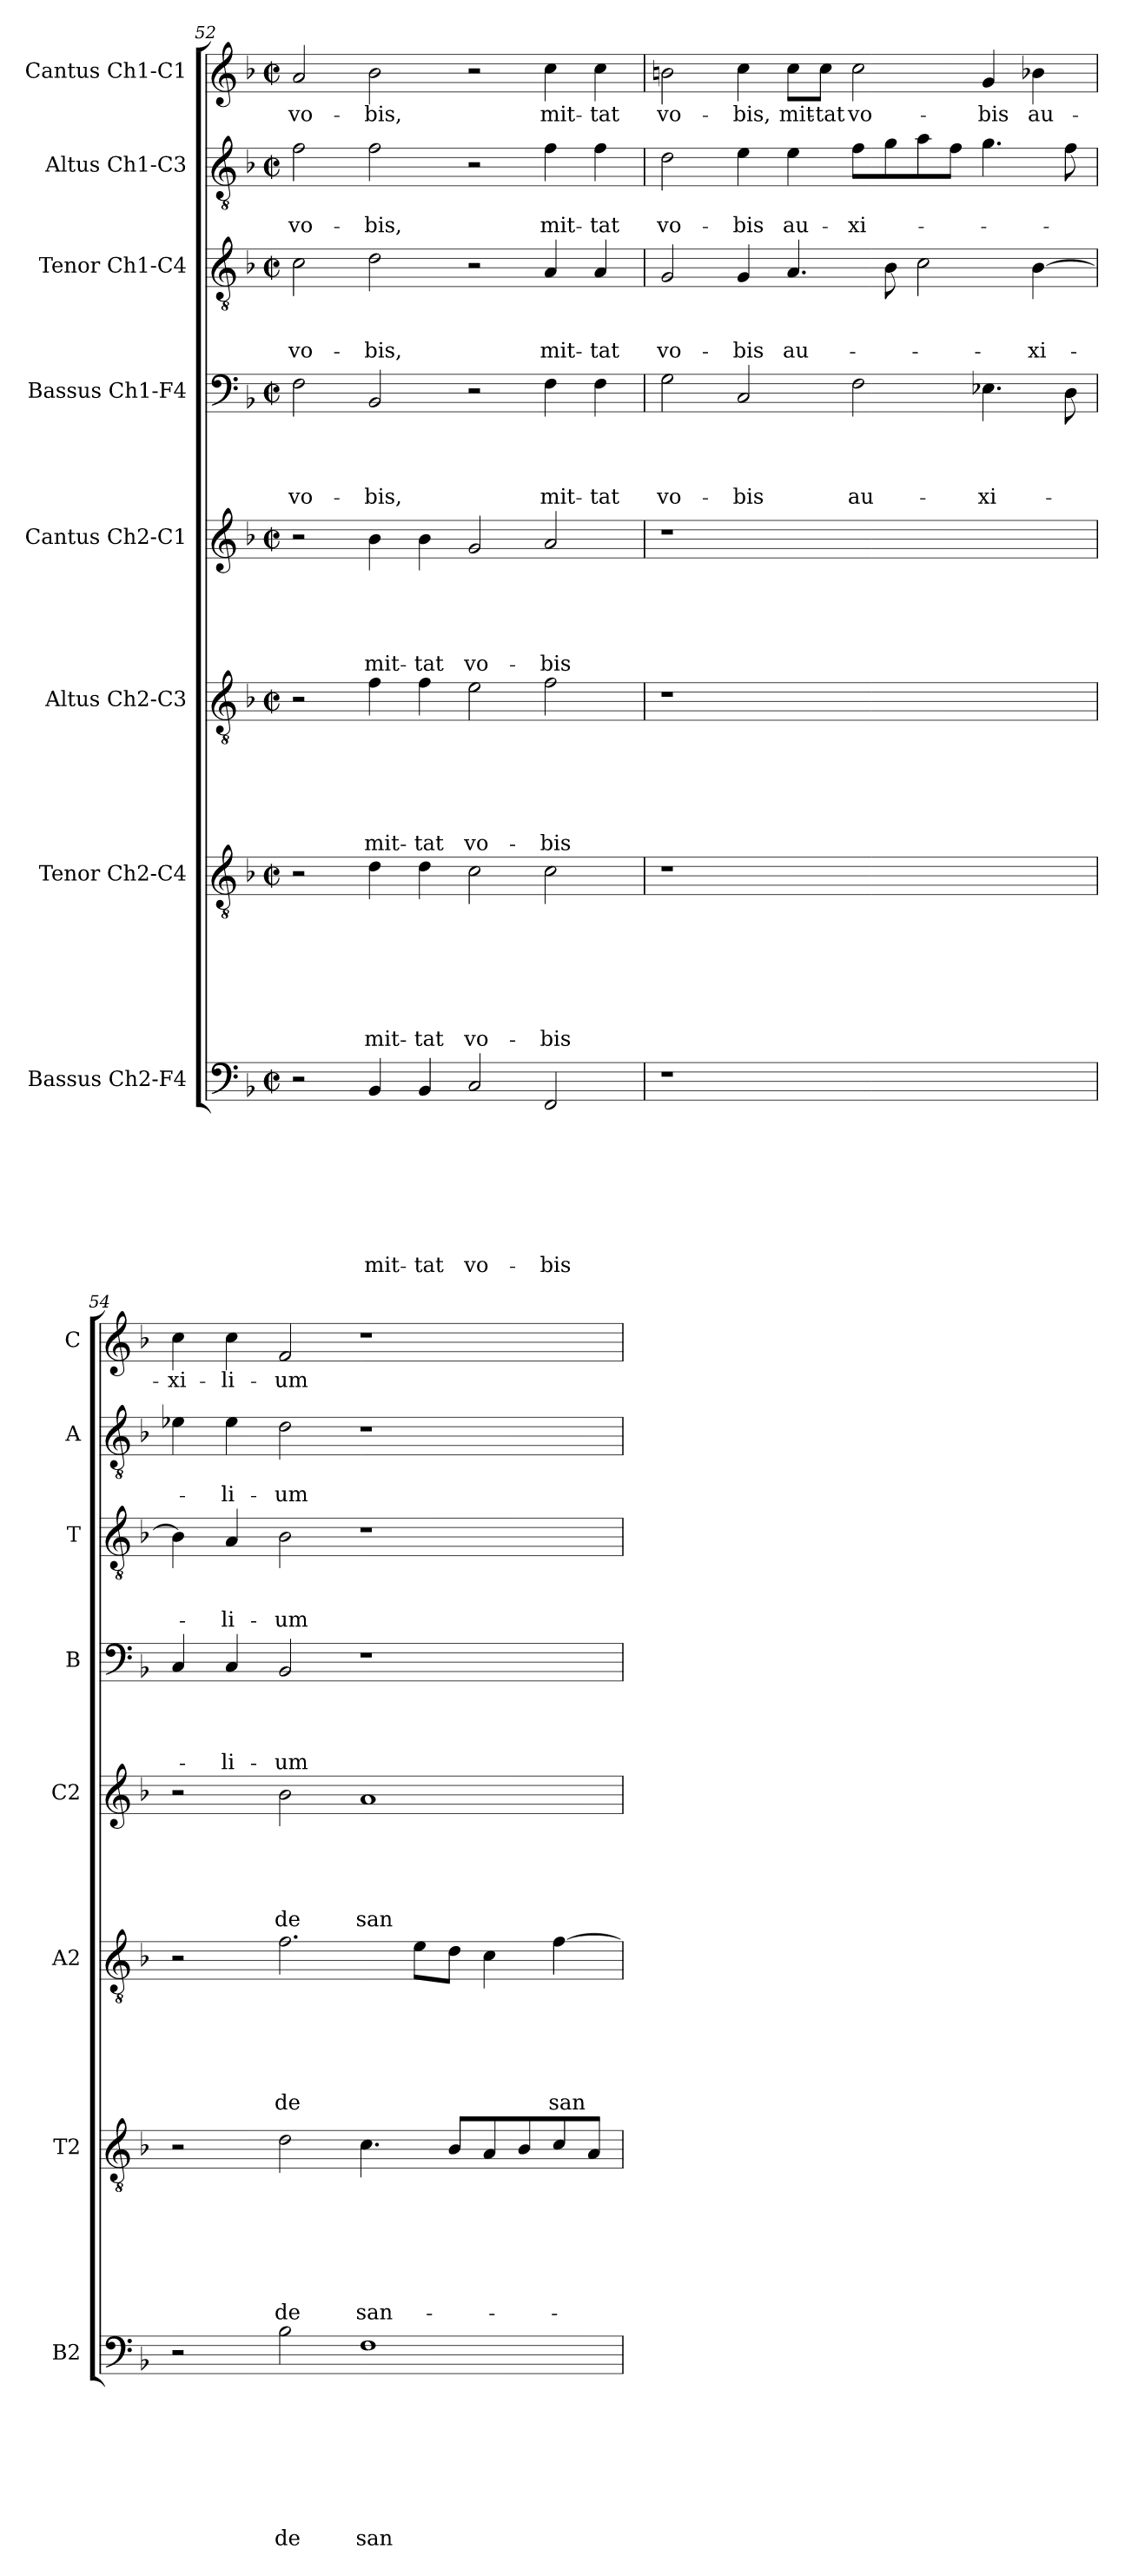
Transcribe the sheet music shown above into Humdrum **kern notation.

**kern	**text	**text	**text	**text	**text	**text	**text	**text	**kern	**text	**text	**text	**text	**text	**text	**text	**kern	**text	**text	**text	**text	**text	**text	**kern	**text	**text	**text	**text	**text	**kern	**text	**text	**text	**text	**kern	**text	**text	**text	**kern	**text	**text	**kern	**text
*part8	*part8	*part8	*part8	*part8	*part8	*part8	*part8	*part8	*part7	*part7	*part7	*part7	*part7	*part7	*part7	*part7	*part6	*part6	*part6	*part6	*part6	*part6	*part6	*part5	*part5	*part5	*part5	*part5	*part5	*part4	*part4	*part4	*part4	*part4	*part3	*part3	*part3	*part3	*part2	*part2	*part2	*part1	*part1
*staff8	*staff8	*staff8	*staff8	*staff8	*staff8	*staff8	*staff8	*staff8	*staff7	*staff7	*staff7	*staff7	*staff7	*staff7	*staff7	*staff7	*staff6	*staff6	*staff6	*staff6	*staff6	*staff6	*staff6	*staff5	*staff5	*staff5	*staff5	*staff5	*staff5	*staff4	*staff4	*staff4	*staff4	*staff4	*staff3	*staff3	*staff3	*staff3	*staff2	*staff2	*staff2	*staff1	*staff1
*I"Bassus Ch2-F4	*	*	*	*	*	*	*	*	*I"Tenor Ch2-C4	*	*	*	*	*	*	*	*I"Altus Ch2-C3	*	*	*	*	*	*	*I"Cantus Ch2-C1	*	*	*	*	*	*I"Bassus Ch1-F4	*	*	*	*	*I"Tenor Ch1-C4	*	*	*	*I"Altus Ch1-C3	*	*	*I"Cantus Ch1-C1	*
*I'B2	*	*	*	*	*	*	*	*	*I'T2	*	*	*	*	*	*	*	*I'A2	*	*	*	*	*	*	*I'C2	*	*	*	*	*	*I'B	*	*	*	*	*I'T	*	*	*	*I'A	*	*	*I'C	*
*clefF4	*	*	*	*	*	*	*	*	*clefGv2	*	*	*	*	*	*	*	*clefGv2	*	*	*	*	*	*	*clefG2	*	*	*	*	*	*clefF4	*	*	*	*	*clefGv2	*	*	*	*clefGv2	*	*	*clefG2	*
*k[b-]	*	*	*	*	*	*	*	*	*k[b-]	*	*	*	*	*	*	*	*k[b-]	*	*	*	*	*	*	*k[b-]	*	*	*	*	*	*k[b-]	*	*	*	*	*k[b-]	*	*	*	*k[b-]	*	*	*k[b-]	*
*F:	*	*	*	*	*	*	*	*	*F:	*	*	*	*	*	*	*	*F:	*	*	*	*	*	*	*F:	*	*	*	*	*	*F:	*	*	*	*	*F:	*	*	*	*F:	*	*	*F:	*
*M2/2	*	*	*	*	*	*	*	*	*M2/2	*	*	*	*	*	*	*	*M2/2	*	*	*	*	*	*	*M2/2	*	*	*	*	*	*M2/2	*	*	*	*	*M2/2	*	*	*	*M2/2	*	*	*M2/2	*
*met(c|)	*	*	*	*	*	*	*	*	*met(c|)	*	*	*	*	*	*	*	*met(c|)	*	*	*	*	*	*	*met(c|)	*	*	*	*	*	*met(c|)	*	*	*	*	*met(c|)	*	*	*	*met(c|)	*	*	*met(c|)	*
=52	=52	=52	=52	=52	=52	=52	=52	=52	=52	=52	=52	=52	=52	=52	=52	=52	=52	=52	=52	=52	=52	=52	=52	=52	=52	=52	=52	=52	=52	=52	=52	=52	=52	=52	=52	=52	=52	=52	=52	=52	=52	=52	=52
!	!	!	!	!	!	!	!	!	!	!	!	!	!	!	!	!	!	!	!	!	!	!	!	!	!	!	!	!	!	!	!	!	!	!LO:LY:b	!	!	!	!LO:LY:b	!	!	!LO:LY:b	!	!LO:LY:b
2r	.	.	.	.	.	.	.	.	2r	.	.	.	.	.	.	.	2r	.	.	.	.	.	.	2r	.	.	.	.	.	2F\	.	.	.	vo-	2c\	.	.	vo-	2f\	.	vo-	2a/	vo-
!	!	!	!	!	!	!	!	!LO:LY:b	!	!	!	!	!	!	!	!LO:LY:b	!	!	!	!	!	!	!LO:LY:b	!	!	!	!	!	!LO:LY:b	!	!	!	!	!LO:LY:b	!	!	!	!LO:LY:b	!	!	!LO:LY:b	!	!LO:LY:b
4BB-/	.	.	.	.	.	.	.	mit-	4d\	.	.	.	.	.	.	mit-	4f\	.	.	.	.	.	mit-	4b-\	.	.	.	.	mit-	2BB-/	.	.	.	-bis,	2d\	.	.	-bis,	2f\	.	-bis,	2b-\	-bis,
!	!	!	!	!	!	!	!	!LO:LY:b	!	!	!	!	!	!	!	!LO:LY:b	!	!	!	!	!	!	!LO:LY:b	!	!	!	!	!	!LO:LY:b	!	!	!	!	!	!	!	!	!	!	!	!	!	!
4BB-/	.	.	.	.	.	.	.	-tat	4d\	.	.	.	.	.	.	-tat	4f\	.	.	.	.	.	-tat	4b-\	.	.	.	.	-tat	.	.	.	.	.	.	.	.	.	.	.	.	.	.
!	!	!	!	!	!	!	!	!LO:LY:b	!	!	!	!	!	!	!	!LO:LY:b	!	!	!	!	!	!	!LO:LY:b	!	!	!	!	!	!LO:LY:b	!	!	!	!	!	!	!	!	!	!	!	!	!	!
2C/	.	.	.	.	.	.	.	vo-	2c\	.	.	.	.	.	.	vo-	2e\	.	.	.	.	.	vo-	2g/	.	.	.	.	vo-	2r	.	.	.	.	2r	.	.	.	2r	.	.	2r	.
!	!	!	!	!	!	!	!	!LO:LY:b	!	!	!	!	!	!	!	!LO:LY:b	!	!	!	!	!	!	!LO:LY:b	!	!	!	!	!	!LO:LY:b	!	!	!	!	!LO:LY:b	!	!	!	!LO:LY:b	!	!	!LO:LY:b	!	!LO:LY:b
2FF/	.	.	.	.	.	.	.	-bis	2c\	.	.	.	.	.	.	-bis	2f\	.	.	.	.	.	-bis	2a/	.	.	.	.	-bis	4F\	.	.	.	mit-	4A/	.	.	mit-	4f\	.	mit-	4cc\	mit-
!	!	!	!	!	!	!	!	!	!	!	!	!	!	!	!	!	!	!	!	!	!	!	!	!	!	!	!	!	!	!	!	!	!	!LO:LY:b	!	!	!	!LO:LY:b	!	!	!LO:LY:b	!	!LO:LY:b
.	.	.	.	.	.	.	.	.	.	.	.	.	.	.	.	.	.	.	.	.	.	.	.	.	.	.	.	.	.	4F\	.	.	.	-tat	4A/	.	.	-tat	4f\	.	-tat	4cc\	-tat
=53	=53	=53	=53	=53	=53	=53	=53	=53	=53	=53	=53	=53	=53	=53	=53	=53	=53	=53	=53	=53	=53	=53	=53	=53	=53	=53	=53	=53	=53	=53	=53	=53	=53	=53	=53	=53	=53	=53	=53	=53	=53	=53	=53
!	!	!	!	!	!	!	!	!	!	!	!	!	!	!	!	!	!	!	!	!	!	!	!	!	!	!	!	!	!	!	!	!	!	!LO:LY:b	!	!	!	!LO:LY:b	!	!	!LO:LY:b	!	!LO:LY:b
1r	.	.	.	.	.	.	.	.	1r	.	.	.	.	.	.	.	1r	.	.	.	.	.	.	1r	.	.	.	.	.	2G\	.	.	.	vo-	2G/	.	.	vo-	2d\	.	vo-	2bn\	vo-
!	!	!	!	!	!	!	!	!	!	!	!	!	!	!	!	!	!	!	!	!	!	!	!	!	!	!	!	!	!	!	!	!	!	!LO:LY:b	!	!	!	!LO:LY:b	!	!	!LO:LY:b	!	!LO:LY:b
.	.	.	.	.	.	.	.	.	.	.	.	.	.	.	.	.	.	.	.	.	.	.	.	.	.	.	.	.	.	2C/	.	.	.	-bis	4G/	.	.	-bis	4e\	.	-bis	4cc\	-bis,
!	!	!	!	!	!	!	!	!	!	!	!	!	!	!	!	!	!	!	!	!	!	!	!	!	!	!	!	!	!	!	!	!	!	!	!	!	!	!LO:LY:b	!	!	!LO:LY:b	!	!LO:LY:b
.	.	.	.	.	.	.	.	.	.	.	.	.	.	.	.	.	.	.	.	.	.	.	.	.	.	.	.	.	.	.	.	.	.	.	4.A/	.	.	au-	4e\	.	au-	8cc\L	mit-
!	!	!	!	!	!	!	!	!	!	!	!	!	!	!	!	!	!	!	!	!	!	!	!	!	!	!	!	!	!	!	!	!	!	!	!	!	!	!	!	!	!	!	!LO:LY:b
.	.	.	.	.	.	.	.	.	.	.	.	.	.	.	.	.	.	.	.	.	.	.	.	.	.	.	.	.	.	.	.	.	.	.	.	.	.	.	.	.	.	8cc\J	-tat
!	!	!	!	!	!	!	!	!	!	!	!	!	!	!	!	!	!	!	!	!	!	!	!	!	!	!	!	!	!	!	!	!	!	!LO:LY:b	!	!	!	!	!	!	!LO:LY:b	!	!LO:LY:b
1ryy	.	.	.	.	.	.	.	.	1ryy	.	.	.	.	.	.	.	1ryy	.	.	.	.	.	.	1ryy	.	.	.	.	.	2F\	.	.	.	au-	.	.	.	.	8f\L	.	-xi-	2cc\	vo-
.	.	.	.	.	.	.	.	.	.	.	.	.	.	.	.	.	.	.	.	.	.	.	.	.	.	.	.	.	.	.	.	.	.	.	8B-\	.	.	.	8g\	.	.	.	.
.	.	.	.	.	.	.	.	.	.	.	.	.	.	.	.	.	.	.	.	.	.	.	.	.	.	.	.	.	.	.	.	.	.	.	2c\	.	.	.	8a\	.	.	.	.
.	.	.	.	.	.	.	.	.	.	.	.	.	.	.	.	.	.	.	.	.	.	.	.	.	.	.	.	.	.	.	.	.	.	.	.	.	.	.	8f\J	.	.	.	.
!	!	!	!	!	!	!	!	!	!	!	!	!	!	!	!	!	!	!	!	!	!	!	!	!	!	!	!	!	!	!	!	!	!	!LO:LY:b	!	!	!	!	!	!	!	!	!LO:LY:b
.	.	.	.	.	.	.	.	.	.	.	.	.	.	.	.	.	.	.	.	.	.	.	.	.	.	.	.	.	.	4.E-X\	.	.	.	-xi-	.	.	.	.	4.g\	.	.	4g/	-bis
!	!	!	!	!	!	!	!	!	!	!	!	!	!	!	!	!	!	!	!	!	!	!	!	!	!	!	!	!	!	!	!	!	!	!	!	!	!	!LO:LY:b	!	!	!	!	!LO:LY:b
.	.	.	.	.	.	.	.	.	.	.	.	.	.	.	.	.	.	.	.	.	.	.	.	.	.	.	.	.	.	.	.	.	.	.	[4B-\	.	.	-xi-	.	.	.	4b-X\	au-
.	.	.	.	.	.	.	.	.	.	.	.	.	.	.	.	.	.	.	.	.	.	.	.	.	.	.	.	.	.	8D\	.	.	.	.	.	.	.	.	8f\	.	.	.	.
!!LO:PB:g=z
=54	=54	=54	=54	=54	=54	=54	=54	=54	=54	=54	=54	=54	=54	=54	=54	=54	=54	=54	=54	=54	=54	=54	=54	=54	=54	=54	=54	=54	=54	=54	=54	=54	=54	=54	=54	=54	=54	=54	=54	=54	=54	=54	=54
!	!	!	!	!	!	!	!	!	!	!	!	!	!	!	!	!	!	!	!	!	!	!	!	!	!	!	!	!	!	!	!	!	!	!	!	!	!	!	!	!	!	!	!LO:LY:b
2r	.	.	.	.	.	.	.	.	2r	.	.	.	.	.	.	.	2r	.	.	.	.	.	.	2r	.	.	.	.	.	4C/	.	.	.	.	4B-\]	.	.	.	4e-X\	.	.	4cc\	-xi-
!	!	!	!	!	!	!	!	!	!	!	!	!	!	!	!	!	!	!	!	!	!	!	!	!	!	!	!	!	!	!	!	!	!	!LO:LY:b	!	!	!	!LO:LY:b	!	!	!LO:LY:b	!	!LO:LY:b
.	.	.	.	.	.	.	.	.	.	.	.	.	.	.	.	.	.	.	.	.	.	.	.	.	.	.	.	.	.	4C/	.	.	.	-li-	4A/	.	.	-li-	4e-\	.	-li-	4cc\	-li-
!	!	!	!	!	!	!	!	!LO:LY:b	!	!	!	!	!	!	!	!LO:LY:b	!	!	!	!	!	!	!LO:LY:b	!	!	!	!	!	!LO:LY:b	!	!	!	!	!LO:LY:b	!	!	!	!LO:LY:b	!	!	!LO:LY:b	!	!LO:LY:b
2B-\	.	.	.	.	.	.	.	de	2d\	.	.	.	.	.	.	de	2.f\	.	.	.	.	.	de	2b-\	.	.	.	.	de	2BB-/	.	.	.	-um	2B-\	.	.	-um	2d\	.	-um	2f/	-um
!	!	!	!	!	!	!	!	!LO:LY:b	!	!	!	!	!	!	!	!LO:LY:b	!	!	!	!	!	!	!	!	!	!	!	!	!LO:LY:b	!	!	!	!	!	!	!	!	!	!	!	!	!	!
1F	.	.	.	.	.	.	.	san-	4.c\	.	.	.	.	.	.	san-	.	.	.	.	.	.	.	1a	.	.	.	.	san-	1r	.	.	.	.	1r	.	.	.	1r	.	.	1r	.
.	.	.	.	.	.	.	.	.	.	.	.	.	.	.	.	.	8e\L	.	.	.	.	.	.	.	.	.	.	.	.	.	.	.	.	.	.	.	.	.	.	.	.	.	.
.	.	.	.	.	.	.	.	.	8B-/L	.	.	.	.	.	.	.	8d\J	.	.	.	.	.	.	.	.	.	.	.	.	.	.	.	.	.	.	.	.	.	.	.	.	.	.
.	.	.	.	.	.	.	.	.	8A/	.	.	.	.	.	.	.	4c\	.	.	.	.	.	.	.	.	.	.	.	.	.	.	.	.	.	.	.	.	.	.	.	.	.	.
.	.	.	.	.	.	.	.	.	8B-/	.	.	.	.	.	.	.	.	.	.	.	.	.	.	.	.	.	.	.	.	.	.	.	.	.	.	.	.	.	.	.	.	.	.
!	!	!	!	!	!	!	!	!	!	!	!	!	!	!	!	!	!	!	!	!	!	!	!LO:LY:b	!	!	!	!	!	!	!	!	!	!	!	!	!	!	!	!	!	!	!	!
.	.	.	.	.	.	.	.	.	8c/	.	.	.	.	.	.	.	[4f\	.	.	.	.	.	san-	.	.	.	.	.	.	.	.	.	.	.	.	.	.	.	.	.	.	.	.
.	.	.	.	.	.	.	.	.	8A/J	.	.	.	.	.	.	.	.	.	.	.	.	.	.	.	.	.	.	.	.	.	.	.	.	.	.	.	.	.	.	.	.	.	.
=	=	=	=	=	=	=	=	=	=	=	=	=	=	=	=	=	=	=	=	=	=	=	=	=	=	=	=	=	=	=	=	=	=	=	=	=	=	=	=	=	=	=	=
*-	*-	*-	*-	*-	*-	*-	*-	*-	*-	*-	*-	*-	*-	*-	*-	*-	*-	*-	*-	*-	*-	*-	*-	*-	*-	*-	*-	*-	*-	*-	*-	*-	*-	*-	*-	*-	*-	*-	*-	*-	*-	*-	*-
